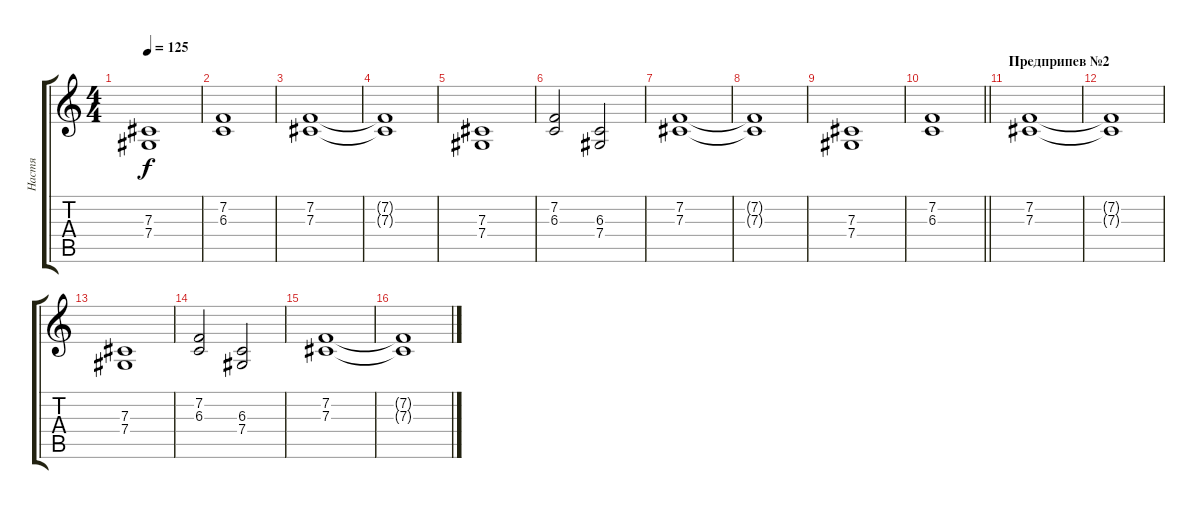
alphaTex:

\track ("Настя" "Настя") {instrument stringensemble1}
\staff {score tabs}
\tuning (Eb4 Bb3 Gb3 Db3 Ab2 Eb2) {hide}
\ts (4 4)
\tempo 125
\clef g2
\ks c
(7.3 7.4).1{dy f} |
(7.2 6.3).1 |
(7.2 7.3).1 |
(7.2{t} 7.3{t}).1 |
(7.3 7.4).1 |
(7.2 6.3).2 (6.3 7.4).2 |
(7.2 7.3).1 |
(7.2{t} 7.3{t}).1 |
(7.3 7.4).1 |
\barLineRight lightlight
(7.2 6.3).1 |
\section ("" "Предприпев №2")
(7.2 7.3).1 |
(7.2{t} 7.3{t}).1 |
(7.3 7.4).1 |
(7.2 6.3).2 (6.3 7.4).2 |
(7.2 7.3).1 |
(7.2{t} 7.3{t}).1
